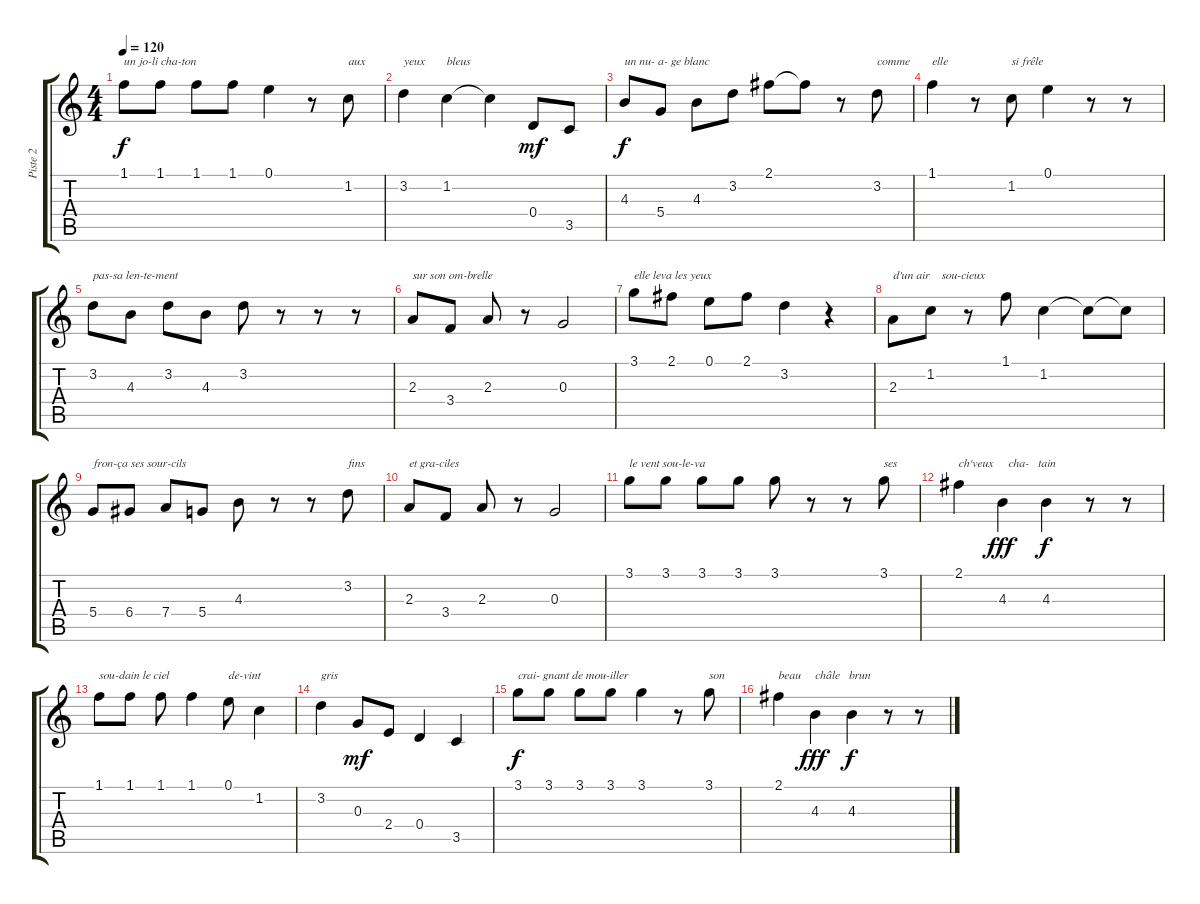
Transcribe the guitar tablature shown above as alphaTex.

\track ("Piste 2" "Piste 2") {instrument electricguitarjazz}
\staff {score tabs}
\tuning (E4 B3 G3 D3 A2 E2) {hide}
\ts (4 4)
\tempo 120
\clef g2
\ks c
1.1.8{txt "un jo-li cha-ton" dy f} 1.1.8 1.1.8 1.1.8 0.1.4 r.8 1.2.8{txt "aux"} |
3.2.4{txt "yeux"} 1.2.4{txt "bleus"} 1.2{t}.4 0.4.8{dy mf} 3.5.8 |
4.3.8{txt "un nu- a- ge blanc" dy f} 5.4.8 4.3.8 3.2.8 2.1.8 2.1{t}.8 r.8 3.2.8{txt "comme"} |
1.1.4{txt "elle"} r.8 1.2.8{txt "si frêle"} 0.1.4 r.8 r.8 |
3.2.8{txt "pas-sa len-te-ment"} 4.3.8 3.2.8 4.3.8 3.2.8 r.8 r.8 r.8 |
2.3.8{txt "sur son om-brelle"} 3.4.8 2.3.8 r.8 0.3.2 |
3.1.8{txt "elle leva les yeux"} 2.1.8 0.1.8 2.1.8 3.2.4 r.4 |
2.3.8{txt "d'un air    sou-cieux"} 1.2.8 r.8 1.1.8 1.2.4 1.2{t}.8 1.2{t}.8 |
5.4.8{txt "fron-ça ses sour-cils"} 6.4.8 7.4.8 5.4.8 4.3.8 r.8 r.8 3.2.8{txt "fins"} |
2.3.8{txt "et gra-ciles"} 3.4.8 2.3.8 r.8 0.3.2 |
3.1.8{txt "le vent sou-le-va "} 3.1.8 3.1.8 3.1.8 3.1.8 r.8 r.8 3.1.8{txt "ses"} |
2.1.4{txt "ch'veux     cha-   tain"} 4.3.4{dy fff} 4.3.4{dy f} r.8 r.8 |
1.1.8{txt "sou-dain le ciel"} 1.1.8 1.1.8 1.1.4 0.1.8{txt "de-vint"} 1.2.4 |
3.2.4{txt "gris"} 0.3.8{dy mf} 2.4.8 0.4.4 3.5.4 |
3.1.8{txt "crai- gnant de mou-iller" dy f} 3.1.8 3.1.8 3.1.8 3.1.4 r.8 3.1.8{txt "son"} |
2.1.4{txt "beau"} 4.3.4{txt "châle   brun" dy fff} 4.3.4{dy f} r.8 r.8
